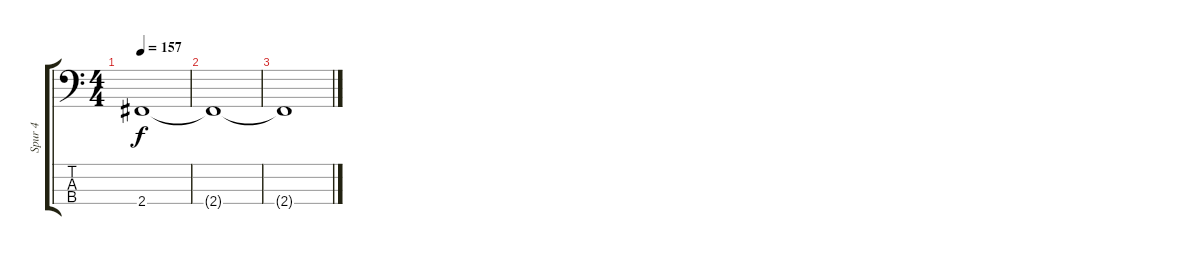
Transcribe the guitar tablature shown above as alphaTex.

\track ("Spur 4" "Spur 4") {instrument electricbasspick}
\staff {score tabs}
\tuning (G2 D2 A1 E1) {hide}
\ts (4 4)
\tempo 157
\clef f4
\ks c
2.4{t}.1{dy f} |
2.4{t}.1 |
2.4{t}.1
